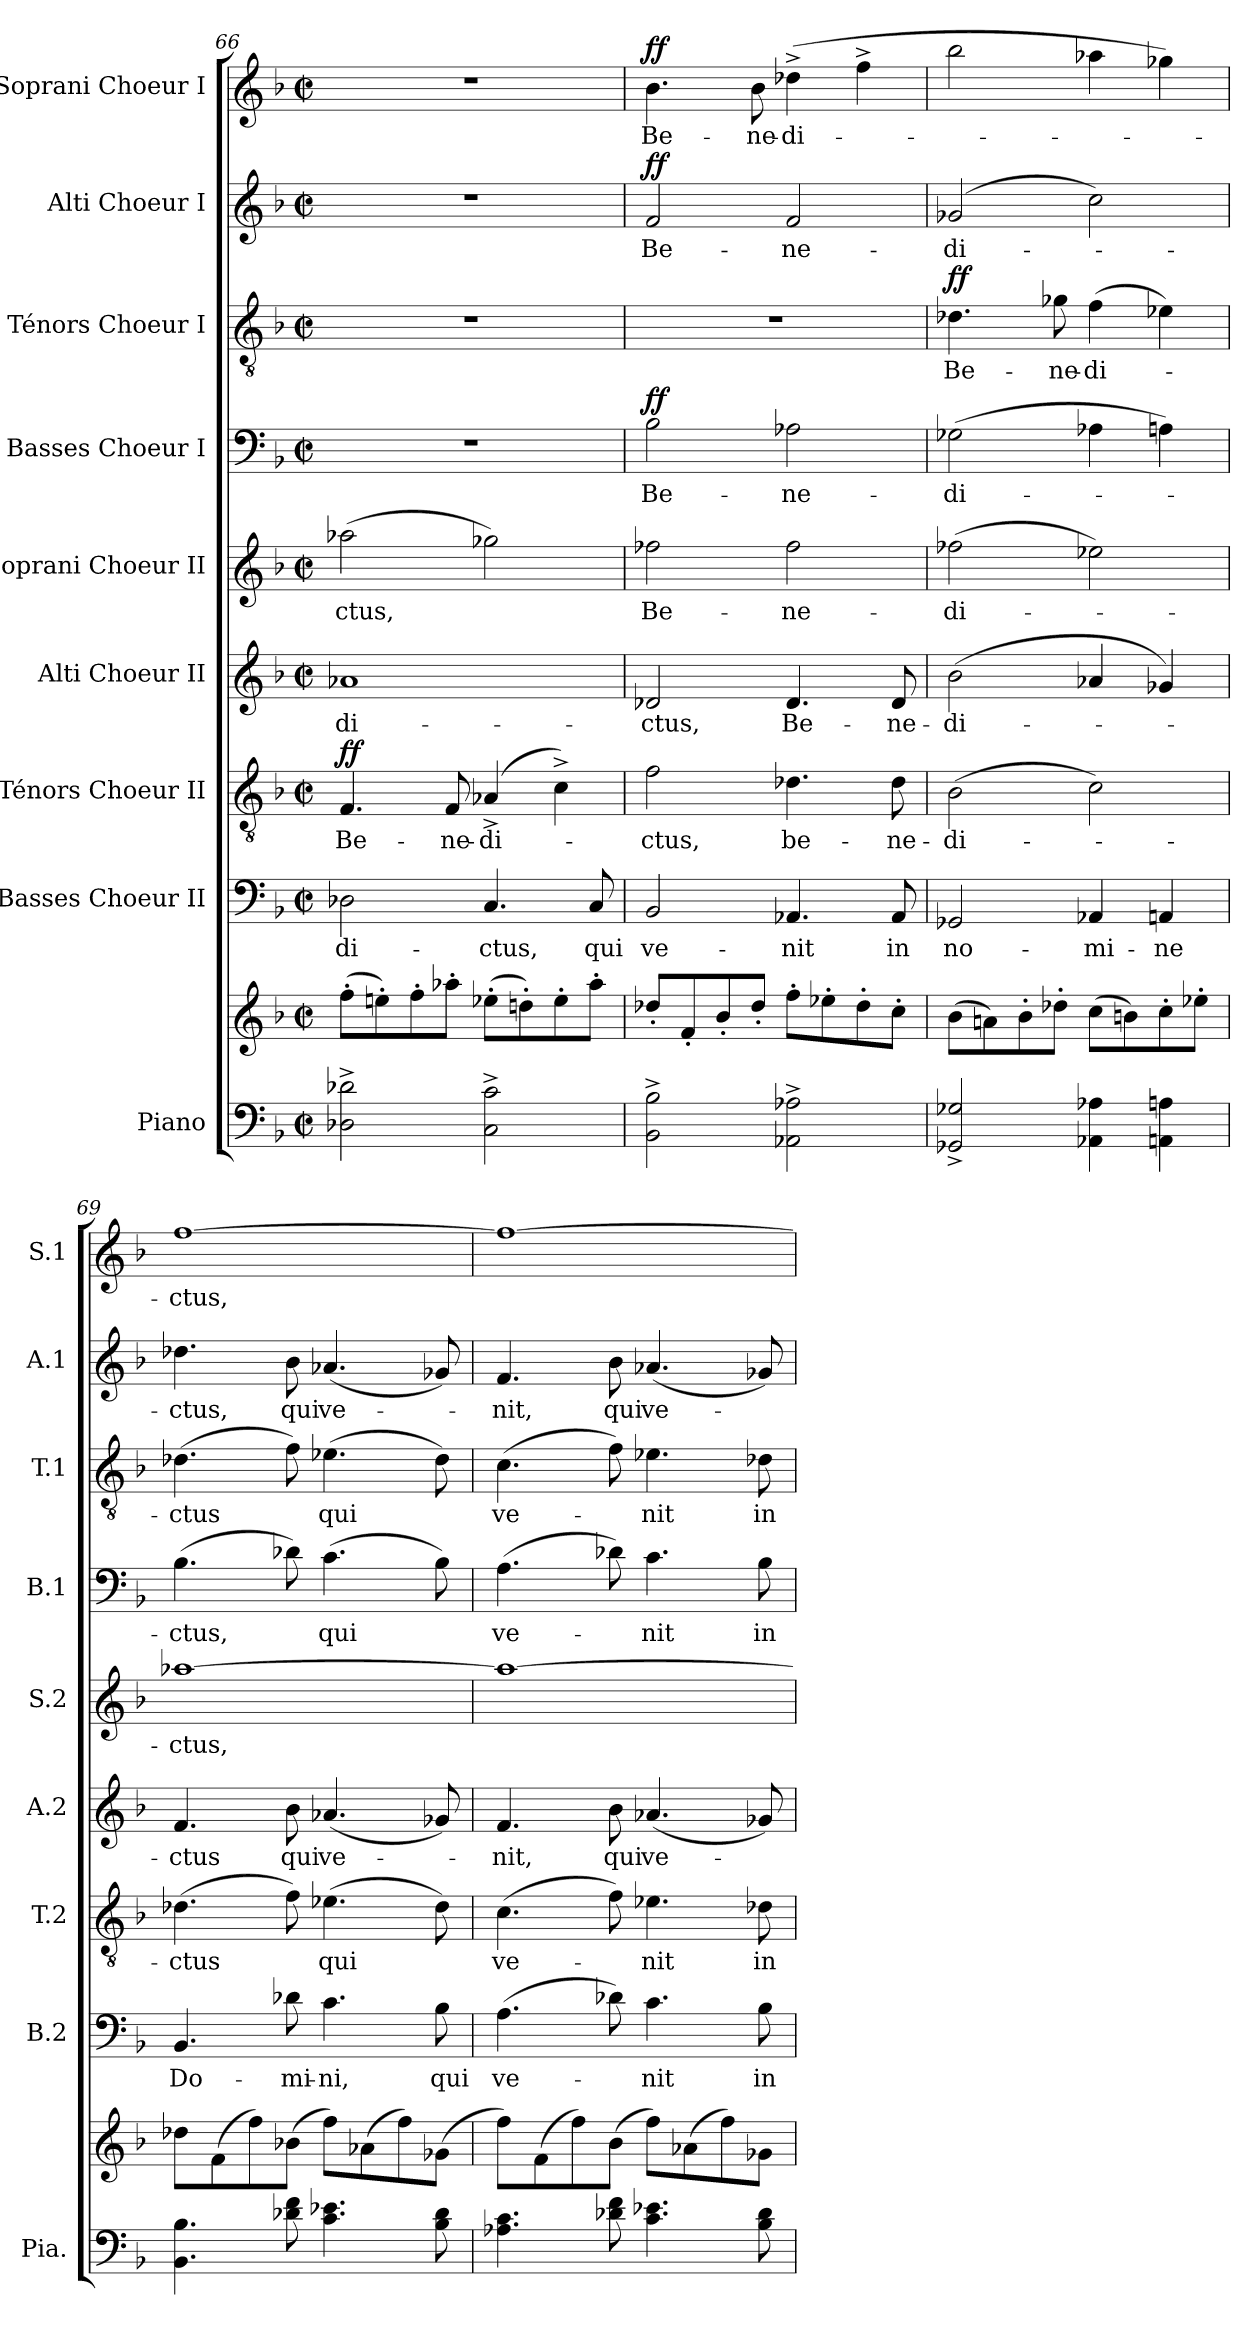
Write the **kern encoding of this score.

**kern	**kern	**kern	**text	**kern	**text	**dynam	**kern	**text	**kern	**text	**kern	**text	**dynam	**kern	**text	**dynam	**kern	**text	**dynam	**kern	**text	**dynam
*part9	*part9	*part8	*part8	*part7	*part7	*part7	*part6	*part6	*part5	*part5	*part4	*part4	*part4	*part3	*part3	*part3	*part2	*part2	*part2	*part1	*part1	*part1
*staff10	*staff9	*staff8	*staff8	*staff7	*staff7	*staff7	*staff6	*staff6	*staff5	*staff5	*staff4	*staff4	*staff4	*staff3	*staff3	*staff3	*staff2	*staff2	*staff2	*staff1	*staff1	*staff1
*I"Piano	*	*I"Basses Choeur II	*	*I"Ténors Choeur II	*	*	*I"Alti Choeur II	*	*I"Soprani Choeur II	*	*I"Basses Choeur I	*	*	*I"Ténors Choeur I	*	*	*I"Alti Choeur I	*	*	*I"Soprani Choeur I	*	*
*I'Pia.	*	*I'B.2	*	*I'T.2	*	*	*I'A.2	*	*I'S.2	*	*I'B.1	*	*	*I'T.1	*	*	*I'A.1	*	*	*I'S.1	*	*
*clefF4	*clefG2	*clefF4	*	*clefGv2	*	*	*clefG2	*	*clefG2	*	*clefF4	*	*	*clefGv2	*	*	*clefG2	*	*	*clefG2	*	*
*	*	*	*	*	*	*	*	*	*ITrd2c3	*	*	*	*	*	*	*	*	*	*	*	*	*
*k[b-]	*k[b-]	*k[b-]	*	*k[b-]	*	*	*k[b-]	*	*k[f#c#]	*	*k[b-]	*	*	*k[b-]	*	*	*k[b-]	*	*	*k[b-]	*	*
*M2/2	*M2/2	*M2/2	*	*M2/2	*	*	*M2/2	*	*M2/2	*	*M2/2	*	*	*M2/2	*	*	*M2/2	*	*	*M2/2	*	*
*met(c|)	*met(c|)	*met(c|)	*	*met(c|)	*	*	*met(c|)	*	*met(c|)	*	*met(c|)	*	*	*met(c|)	*	*	*met(c|)	*	*	*met(c|)	*	*
=66	=66	=66	=66	=66	=66	=66	=66	=66	=66	=66	=66	=66	=66	=66	=66	=66	=66	=66	=66	=66	=66	=66
!	!	!	!	!	!	!LO:DY:a	!	!	!	!	!	!	!	!	!	!	!	!	!	!	!	!
2D-X\^ 2d-X\^	(8ff'\L	2D-X\	-di-	4.F/	Be-	ff	1a-X	-di-	(2ffni\	-ctus,	1r	.	.	1r	.	.	1r	.	.	1r	.	.
.	8een'\)	.	.	.	.	.	.	.	.	.	.	.	.	.	.	.	.	.	.	.	.	.
.	8ff'\	.	.	.	.	.	.	.	.	.	.	.	.	.	.	.	.	.	.	.	.	.
.	8aa-X'\J	.	.	8F/	-ne-	.	.	.	.	.	.	.	.	.	.	.	.	.	.	.	.	.
2C\^ 2c\^	(8ee-X'\L	4.C/	-ctus,	(4A-X^/	-di-	.	.	.	2ee-Xi\)	.	.	.	.	.	.	.	.	.	.	.	.	.
.	8ddn'\)	.	.	.	.	.	.	.	.	.	.	.	.	.	.	.	.	.	.	.	.	.
.	8ee-'\	.	.	4c^\)	.	.	.	.	.	.	.	.	.	.	.	.	.	.	.	.	.	.
.	8aa-'\J	8C/	qui	.	.	.	.	.	.	.	.	.	.	.	.	.	.	.	.	.	.	.
!!LO:PB:g=z
=67	=67	=67	=67	=67	=67	=67	=67	=67	=67	=67	=67	=67	=67	=67	=67	=67	=67	=67	=67	=67	=67	=67
!	!	!	!	!	!	!	!	!	!	!	!	!	!LO:DY:a	!	!	!	!	!	!LO:DY:a	!	!	!LO:DY:a
2BB-\^ 2B-\^	8dd-X'/L	2BB-/	ve-	2f\	-ctus,	.	2d-X/	-ctus,	2dd-Xi\	Be-	2B-\	Be-	ff	1r	.	.	2f/	Be-	ff	4.b-i\	Be-	ff
.	8f'/	.	.	.	.	.	.	.	.	.	.	.	.	.	.	.	.	.	.	.	.	.
.	8b-'/	.	.	.	.	.	.	.	.	.	.	.	.	.	.	.	.	.	.	.	.	.
.	8dd-'/J	.	.	.	.	.	.	.	.	.	.	.	.	.	.	.	.	.	.	8b-i\	-ne-	.
2AA-X\^ 2A-X\^	8ff'\L	4.AA-X/	-nit	4.d-X\	be-	.	4.d-/	Be-	2dd-i\	-ne-	2A-X\	-ne-	.	.	.	.	2f/	-ne-	.	(4dd-X^i\	-di-	.
.	8ee-X'\	.	.	.	.	.	.	.	.	.	.	.	.	.	.	.	.	.	.	.	.	.
.	8dd-'\	.	.	.	.	.	.	.	.	.	.	.	.	.	.	.	.	.	.	4ff^i\	.	.
.	8cc'\J	8AA-/	in	8d-\	-ne-	.	8d-/	-ne-	.	.	.	.	.	.	.	.	.	.	.	.	.	.
=68	=68	=68	=68	=68	=68	=68	=68	=68	=68	=68	=68	=68	=68	=68	=68	=68	=68	=68	=68	=68	=68	=68
!	!	!	!	!	!	!	!	!	!	!	!	!	!	!	!	!LO:DY:a	!	!	!	!	!	!
2GG-X/^ 2G-X/^	(8b-\L	2GG-X/	no-	(2B-\	-di-	.	(2b-\	-di-	(2dd-Xi\	-di-	(2G-X\	-di-	.	4.d-X\	Be-	ff	(2g-X/	-di-	.	2bb-i\	.	.
.	8an\)	.	.	.	.	.	.	.	.	.	.	.	.	.	.	.	.	.	.	.	.	.
.	8b-'\	.	.	.	.	.	.	.	.	.	.	.	.	.	.	.	.	.	.	.	.	.
.	8dd-X'\J	.	.	.	.	.	.	.	.	.	.	.	.	8g-X\	-ne-	.	.	.	.	.	.	.
4AA-X\ 4A-X\	(8cc\L	4AA-X/	-mi-	2c\)	.	.	4a-X/	.	2ccni\)	.	4A-X\	.	.	(4f\	-di-	.	2cc\)	.	.	4aa-Xi\	.	.
.	8bn\)	.	.	.	.	.	.	.	.	.	.	.	.	.	.	.	.	.	.	.	.	.
4AAn\ 4An\	8cc'\	4AAn/	-ne	.	.	.	4g-X/)	.	.	.	4An\)	.	.	4e-X\)	.	.	.	.	.	4gg-Xi\)	.	.
.	8ee-X'\J	.	.	.	.	.	.	.	.	.	.	.	.	.	.	.	.	.	.	.	.	.
=69	=69	=69	=69	=69	=69	=69	=69	=69	=69	=69	=69	=69	=69	=69	=69	=69	=69	=69	=69	=69	=69	=69
4.BB-\ 4.B-\	8dd-X\L	4.BB-/	Do-	(4.d-X\	-ctus	.	4.f/	-ctus	[1ffni	-ctus,	(4.B-\	-ctus,	.	(4.d-X\	-ctus	.	4.dd-X\	-ctus,	.	[1ffi	-ctus,	.
.	(8f\	.	.	.	.	.	.	.	.	.	.	.	.	.	.	.	.	.	.	.	.	.
.	8ff\)	.	.	.	.	.	.	.	.	.	.	.	.	.	.	.	.	.	.	.	.	.
8d-X\ 8f\	(8b-X\J	8d-X\	-mi-	8f\)	.	.	8b-\	qui	.	.	8d-X\)	.	.	8f\)	.	.	8b-\	qui	.	.	.	.
4.c\ 4.e-X\	8ff\L)	4.c\	-ni,	(4.e-X\	qui	.	(4.a-X/	ve-	.	.	(4.c\	qui	.	(4.e-X\	qui	.	(4.a-X/	ve-	.	.	.	.
.	(8a-X\	.	.	.	.	.	.	.	.	.	.	.	.	.	.	.	.	.	.	.	.	.
.	8ff\)	.	.	.	.	.	.	.	.	.	.	.	.	.	.	.	.	.	.	.	.	.
8B-\ 8d-\	(8g-X\J	8B-\	qui	8d-\)	.	.	8g-X/)	.	.	.	8B-\)	.	.	8d-\)	.	.	8g-X/)	.	.	.	.	.
=70	=70	=70	=70	=70	=70	=70	=70	=70	=70	=70	=70	=70	=70	=70	=70	=70	=70	=70	=70	=70	=70	=70
4.A-X\ 4.c\	8ff\L)	(4.A\	ve-	(4.c\	-ve-	.	4.f/	-nit,	1ffi_	.	(4.A\	-ve-	.	(4.c\	-ve-	.	4.f/	-nit,	.	1ffi_	.	.
.	(8f\	.	.	.	.	.	.	.	.	.	.	.	.	.	.	.	.	.	.	.	.	.
.	8ff\)	.	.	.	.	.	.	.	.	.	.	.	.	.	.	.	.	.	.	.	.	.
8d-X\ 8f\	(8b-\J	8d-X\)	.	8f\)	.	.	8b-\	qui	.	.	8d-X\)	.	.	8f\)	.	.	8b-\	qui	.	.	.	.
4.c\ 4.e-X\	8ff\L)	4.c\	-nit	4.e-X\	-nit	.	(4.a-X/	ve-	.	.	4.c\	-nit	.	4.e-X\	-nit	.	(4.a-X/	ve-	.	.	.	.
.	(8a-X\	.	.	.	.	.	.	.	.	.	.	.	.	.	.	.	.	.	.	.	.	.
.	8ff\)	.	.	.	.	.	.	.	.	.	.	.	.	.	.	.	.	.	.	.	.	.
8B-\ 8d-\	8g-X\J	8B-\	in	8d-X\	in	.	8g-X/)	.	.	.	8B-\	in	.	8d-X\	in	.	8g-X/)	.	.	.	.	.
=	=	=	=	=	=	=	=	=	=	=	=	=	=	=	=	=	=	=	=	=	=	=
*-	*-	*-	*-	*-	*-	*-	*-	*-	*-	*-	*-	*-	*-	*-	*-	*-	*-	*-	*-	*-	*-	*-
